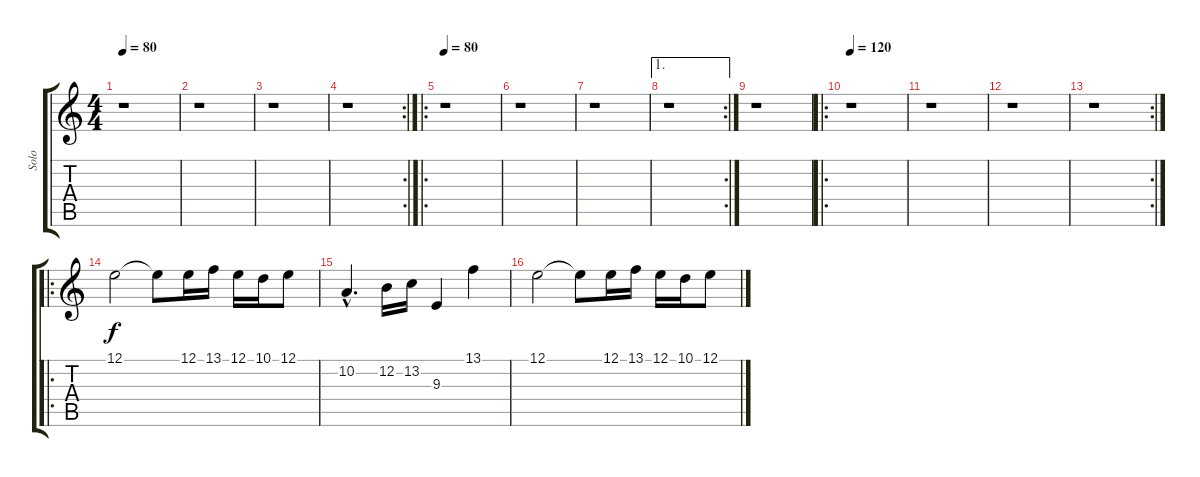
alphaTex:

\track ("Solo" "Solo") {instrument flute}
\staff {score tabs}
\tuning (E4 B3 G3 D3 A2 E2) {hide}
\ts (4 4)
\tempo 80
\clef g2
\ks c
r.1{dy f} |
r.1 |
r.1 |
\rc 2
r.1 |
\ro
\tempo 80
r.1 |
r.1 |
r.1 |
\ae 1
\rc 2
r.1 |
r.1 |
\ro
\tempo 120
r.1 |
r.1 |
r.1 |
\rc 2
r.1 |
\ro
12.1.2 12.1{t}.8 12.1.16 13.1.16 12.1.16 10.1.16 12.1.8 |
10.2{hac}.4{d} 12.2.16 13.2.16 9.3.4 13.1.4 |
12.1.2 12.1{t}.8 12.1.16 13.1.16 12.1.16 10.1.16 12.1.8
